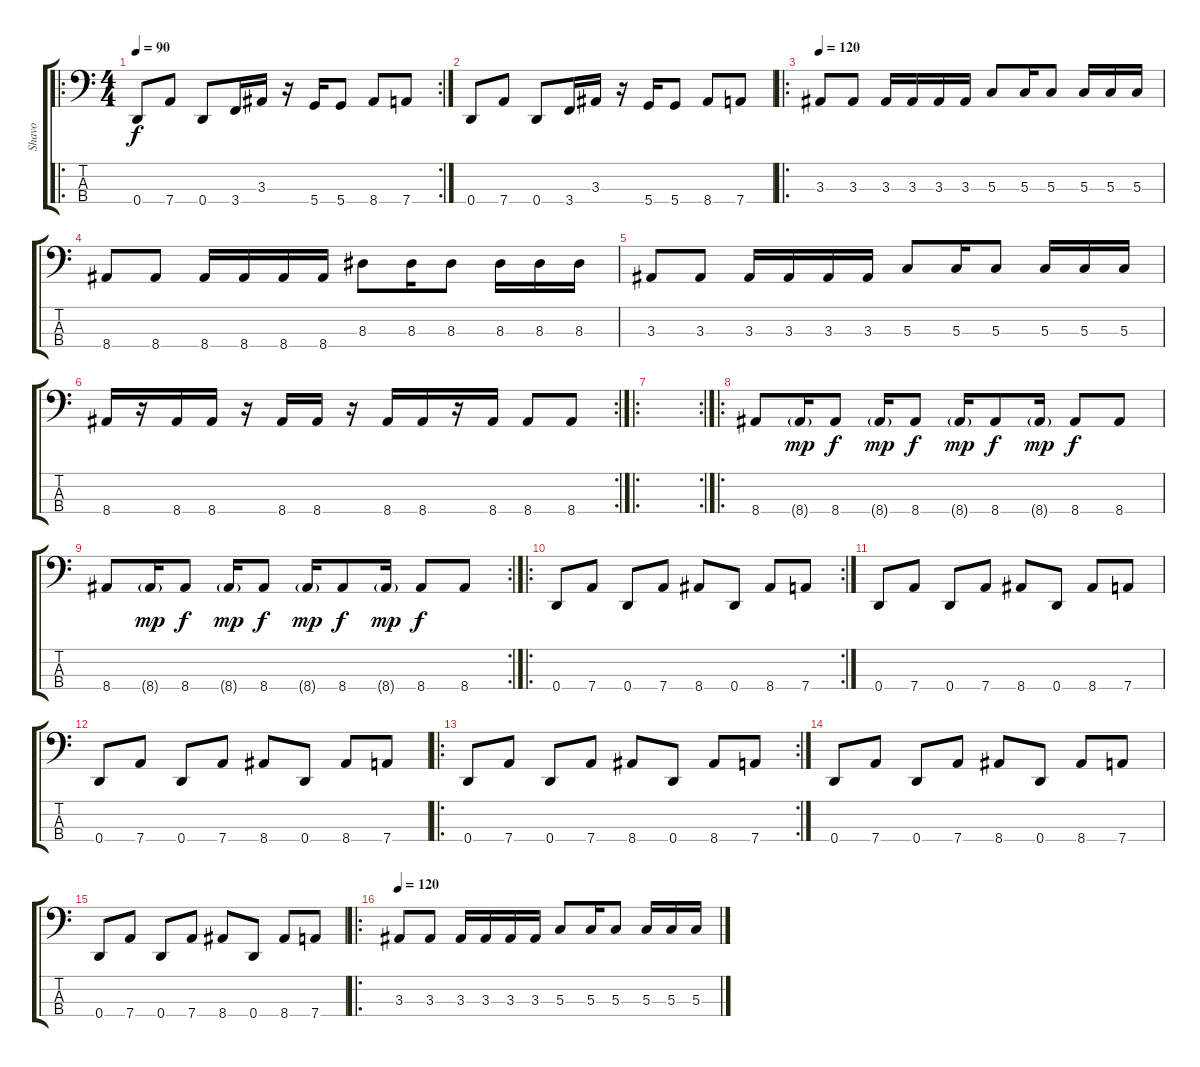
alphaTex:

\track ("Shavo" "Shavo") {instrument electricbasspick}
\staff {score tabs}
\tuning (F2 C2 G1 D1) {hide}
\ro
\rc 2
\ts (4 4)
\tempo 90
\clef f4
\ks c
0.4.8{dy f} 7.4.8 0.4.8 3.4.16 3.3.16 r.16 5.4.16 5.4.8 8.4.8 7.4.8 |
0.4.8 7.4.8 0.4.8 3.4.16 3.3.16 r.16 5.4.16 5.4.8 8.4.8 7.4.8 |
\ro
\tempo 120
3.3.8 3.3.8 3.3.16 3.3.16 3.3.16 3.3.16 5.3.8 5.3.16 5.3.8 5.3.16 5.3.16 5.3.16 |
8.4.8 8.4.8 8.4.16 8.4.16 8.4.16 8.4.16 8.3.8 8.3.16 8.3.8 8.3.16 8.3.16 8.3.16 |
3.3.8 3.3.8 3.3.16 3.3.16 3.3.16 3.3.16 5.3.8 5.3.16 5.3.8 5.3.16 5.3.16 5.3.16 |
\rc 2
8.4.16 r.16 8.4.16 8.4.16 r.16 8.4.16 8.4.16 r.16 8.4.16 8.4.16 r.16 8.4.16 8.4.8 8.4.8 |
\ro
\rc 2
|
\ro
8.4.8 8.4{g}.16{dy mp} 8.4.8{dy f} 8.4{g}.16{dy mp} 8.4.8{dy f} 8.4{g}.16{dy mp} 8.4.8{dy f} 8.4{g}.16{dy mp} 8.4.8{dy f} 8.4.8 |
\rc 2
8.4.8 8.4{g}.16{dy mp} 8.4.8{dy f} 8.4{g}.16{dy mp} 8.4.8{dy f} 8.4{g}.16{dy mp} 8.4.8{dy f} 8.4{g}.16{dy mp} 8.4.8{dy f} 8.4.8 |
\ro
\rc 2
0.4.8 7.4.8 0.4.8 7.4.8 8.4.8 0.4.8 8.4.8 7.4.8 |
0.4.8 7.4.8 0.4.8 7.4.8 8.4.8 0.4.8 8.4.8 7.4.8 |
0.4.8 7.4.8 0.4.8 7.4.8 8.4.8 0.4.8 8.4.8 7.4.8 |
\ro
\rc 2
0.4.8 7.4.8 0.4.8 7.4.8 8.4.8 0.4.8 8.4.8 7.4.8 |
0.4.8 7.4.8 0.4.8 7.4.8 8.4.8 0.4.8 8.4.8 7.4.8 |
0.4.8 7.4.8 0.4.8 7.4.8 8.4.8 0.4.8 8.4.8 7.4.8 |
\ro
\tempo 120
3.3.8 3.3.8 3.3.16 3.3.16 3.3.16 3.3.16 5.3.8 5.3.16 5.3.8 5.3.16 5.3.16 5.3.16
